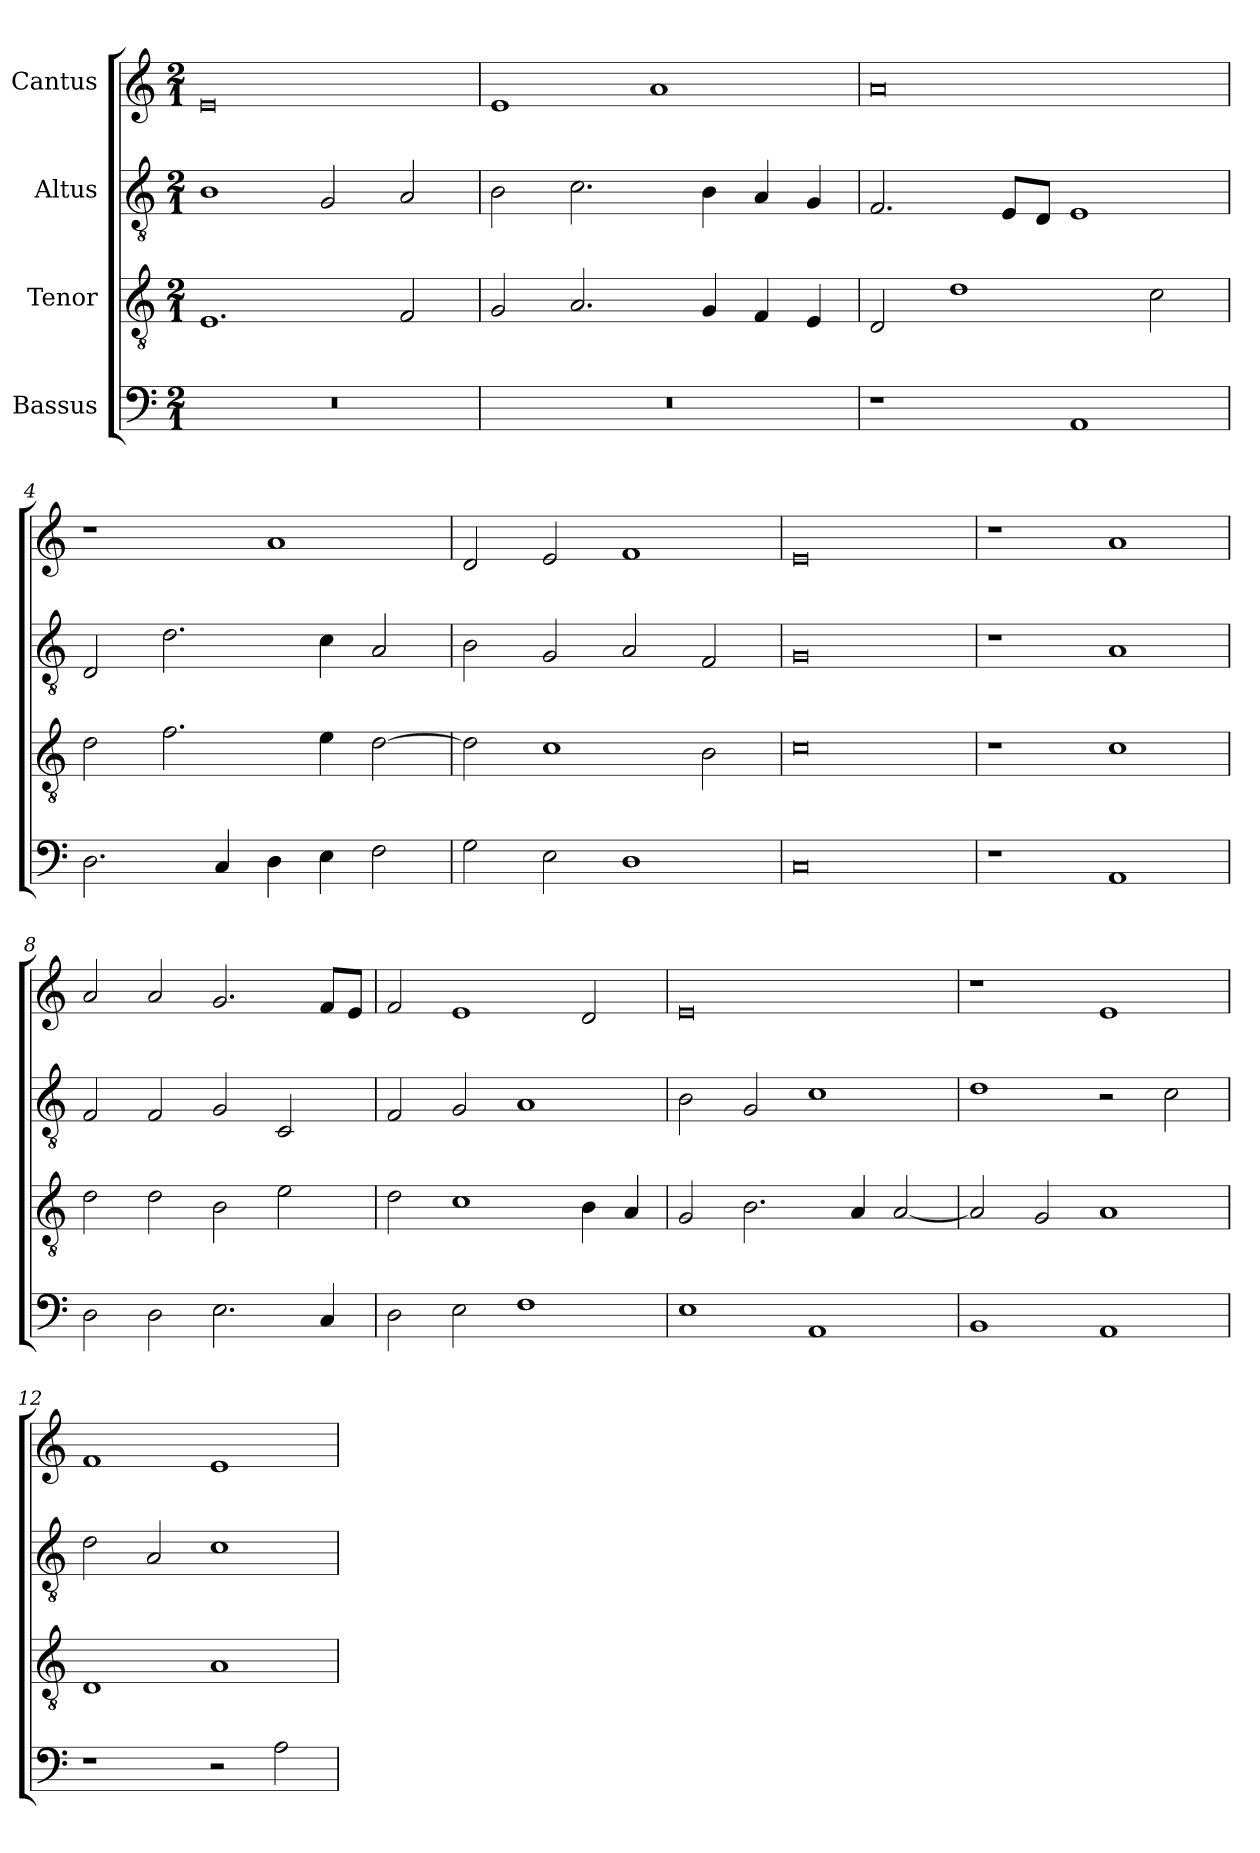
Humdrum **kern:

**kern	**kern	**kern	**kern
*part4	*part3	*part2	*part1
*staff4	*staff3	*staff2	*staff1
*I"Bassus	*I"Tenor	*I"Altus	*I"Cantus
!!LO:PB:g=z
*clefF4	*clefGv2	*clefGv2	*clefG2
*	*ITrd7c12	*ITrd7c12	*
*k[]	*k[]	*k[]	*k[]
*C:	*C:	*C:	*C:
*M2/1	*M2/1	*M2/1	*M2/1
*MM320	*MM320	*MM320	*MM320
=1	=1	=1	=1
!LO:N:vis=1	!	!	!
0r	1.EEi	1BBi	0ei
.	.	2GGi/	.
.	2FFi/	2AAi/	.
=2	=2	=2	=2
!LO:N:vis=1	!	!	!
0r	2GGi/	2BBi\	1ei
.	2.AAi/	2.Ci\	.
.	.	.	1ai
.	4GGi/	4BBi\	.
.	4FFi/	4AAi/	.
.	4EEi/	4GGi/	.
=3	=3	=3	=3
1r	2DDi/	2.FFi/	0ai
.	1Di	.	.
.	.	8EEi/L	.
.	.	8DDi/J	.
1AAi	.	1EEi	.
.	2Ci\	.	.
=4	=4	=4	=4
2.Di\	2Di\	2DDi/	1r
.	2.Fi\	2.Di\	.
4Ci/	.	.	.
4Di\	.	.	1ai
4Ei\	4Ei\	4Ci\	.
2Fi\	[>2Di\	2AAi/	.
=5	=5	=5	=5
2Gi\	2Di\]	2BBi\	2di/
2Ei\	1Ci	2GGi/	2ei/
1Di	.	2AAi/	1fi
.	2BBi\	2FFi/	.
=6	=6	=6	=6
0Ci	0Ci	0GGi	0ei
!!LO:LB:g=z
=7	=7	=7	=7
1r	1r	1r	1r
1AAi	1Ci	1AAi	1ai
=8	=8	=8	=8
2Di\	2Di\	2FFi/	2ai/
2Di\	2Di\	2FFi/	2ai/
2.Ei\	2BBi\	2GGi/	2.gi/
.	2Ei\	2CCi/	.
4Ci/	.	.	8fi/L
.	.	.	8ei/J
=9	=9	=9	=9
2Di\	2Di\	2FFi/	2fi/
2Ei\	1Ci	2GGi/	1ei
1Fi	.	1AAi	.
.	4BBi\	.	2di/
.	4AAi/	.	.
=10	=10	=10	=10
1Ei	2GGi/	2BBi\	0ei
.	2.BBi\	2GGi/	.
1AAi	.	1Ci	.
.	4AAi/	.	.
.	[<2AAi/	.	.
=11	=11	=11	=11
1BBi	2AAi/]	1Di	1r
.	2GGi/	.	.
1AAi	1AAi	2r	1ei
.	.	2Ci\	.
=12	=12	=12	=12
1r	1DDi	2Di\	1fi
.	.	2AAi/	.
2r	1AAi	1Ci	1ei
2Ai\	.	.	.
=	=	=	=
*-	*-	*-	*-
